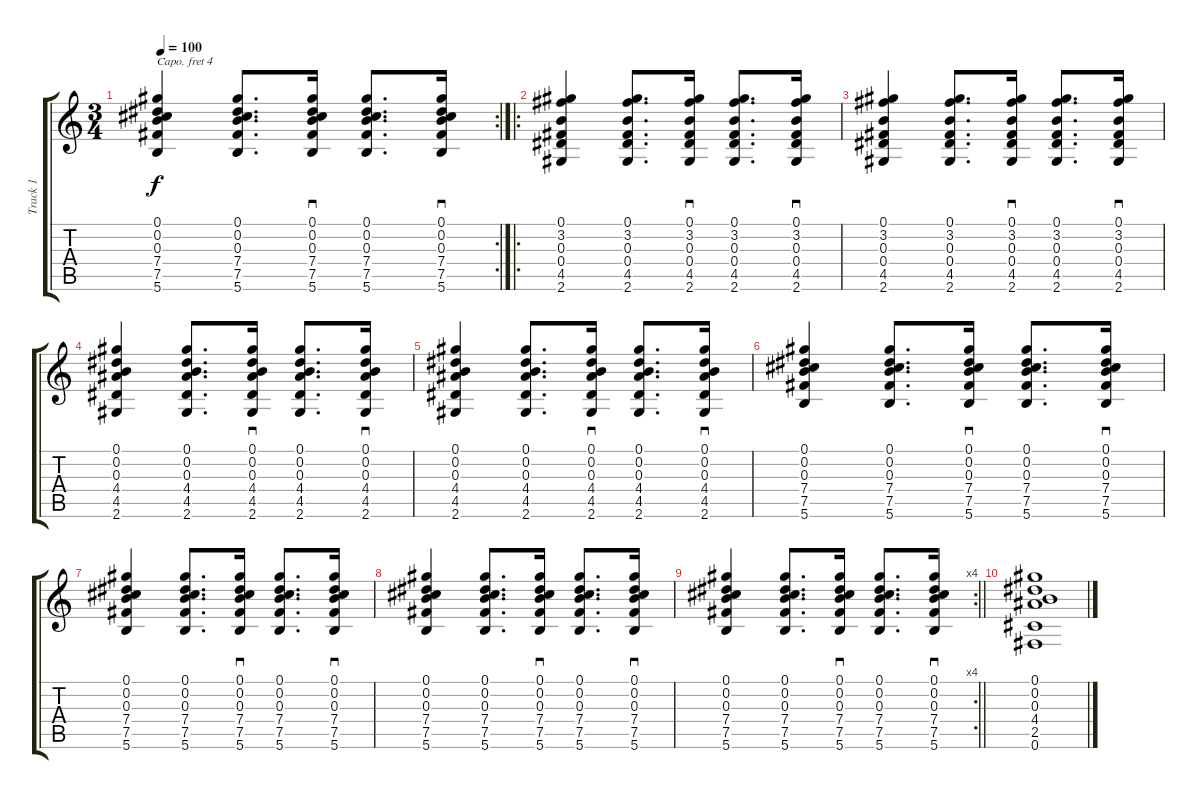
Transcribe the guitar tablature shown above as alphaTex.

\track ("Track 1" "Track 1") {instrument acousticguitarsteel}
\staff {score tabs}
\capo 4
\tuning (E4 B3 G3 D3 G2 D2) {hide}
\rc 2
\ts (3 4)
\tempo 100
\clef g2
\ks c
(0.1 0.2 0.3 7.4 7.5 5.6).4{dy f} (0.1 0.2 0.3 7.4 7.5 5.6).8{d} (0.1 0.2 0.3 7.4 7.5 5.6).16{sd} (0.1 0.2 0.3 7.4 7.5 5.6).8{d} (0.1 0.2 0.3 7.4 7.5 5.6).16{sd} |
\ro
(0.1 3.2 0.3 0.4 4.5 2.6).4 (0.1 3.2 0.3 0.4 4.5 2.6).8{d} (0.1 3.2 0.3 0.4 4.5 2.6).16{sd} (0.1 3.2 0.3 0.4 4.5 2.6).8{d} (0.1 3.2 0.3 0.4 4.5 2.6).16{sd} |
(0.1 3.2 0.3 0.4 4.5 2.6).4 (0.1 3.2 0.3 0.4 4.5 2.6).8{d} (0.1 3.2 0.3 0.4 4.5 2.6).16{sd} (0.1 3.2 0.3 0.4 4.5 2.6).8{d} (0.1 3.2 0.3 0.4 4.5 2.6).16{sd} |
(0.1 0.2 0.3 4.4 4.5 2.6).4 (0.1 0.2 0.3 4.4 4.5 2.6).8{d} (0.1 0.2 0.3 4.4 4.5 2.6).16{sd} (0.1 0.2 0.3 4.4 4.5 2.6).8{d} (0.1 0.2 0.3 4.4 4.5 2.6).16{sd} |
(0.1 0.2 0.3 4.4 4.5 2.6).4 (0.1 0.2 0.3 4.4 4.5 2.6).8{d} (0.1 0.2 0.3 4.4 4.5 2.6).16{sd} (0.1 0.2 0.3 4.4 4.5 2.6).8{d} (0.1 0.2 0.3 4.4 4.5 2.6).16{sd} |
(0.1 0.2 0.3 7.4 7.5 5.6).4 (0.1 0.2 0.3 7.4 7.5 5.6).8{d} (0.1 0.2 0.3 7.4 7.5 5.6).16{sd} (0.1 0.2 0.3 7.4 7.5 5.6).8{d} (0.1 0.2 0.3 7.4 7.5 5.6).16{sd} |
(0.1 0.2 0.3 7.4 7.5 5.6).4 (0.1 0.2 0.3 7.4 7.5 5.6).8{d} (0.1 0.2 0.3 7.4 7.5 5.6).16{sd} (0.1 0.2 0.3 7.4 7.5 5.6).8{d} (0.1 0.2 0.3 7.4 7.5 5.6).16{sd} |
(0.1 0.2 0.3 7.4 7.5 5.6).4 (0.1 0.2 0.3 7.4 7.5 5.6).8{d} (0.1 0.2 0.3 7.4 7.5 5.6).16{sd} (0.1 0.2 0.3 7.4 7.5 5.6).8{d} (0.1 0.2 0.3 7.4 7.5 5.6).16{sd} |
\rc 4
\barLineRight lightlight
(0.1 0.2 0.3 7.4 7.5 5.6).4 (0.1 0.2 0.3 7.4 7.5 5.6).8{d} (0.1 0.2 0.3 7.4 7.5 5.6).16{sd} (0.1 0.2 0.3 7.4 7.5 5.6).8{d} (0.1 0.2 0.3 7.4 7.5 5.6).16{sd} |
(0.1 0.2 0.3 4.4 2.5 0.6).1
